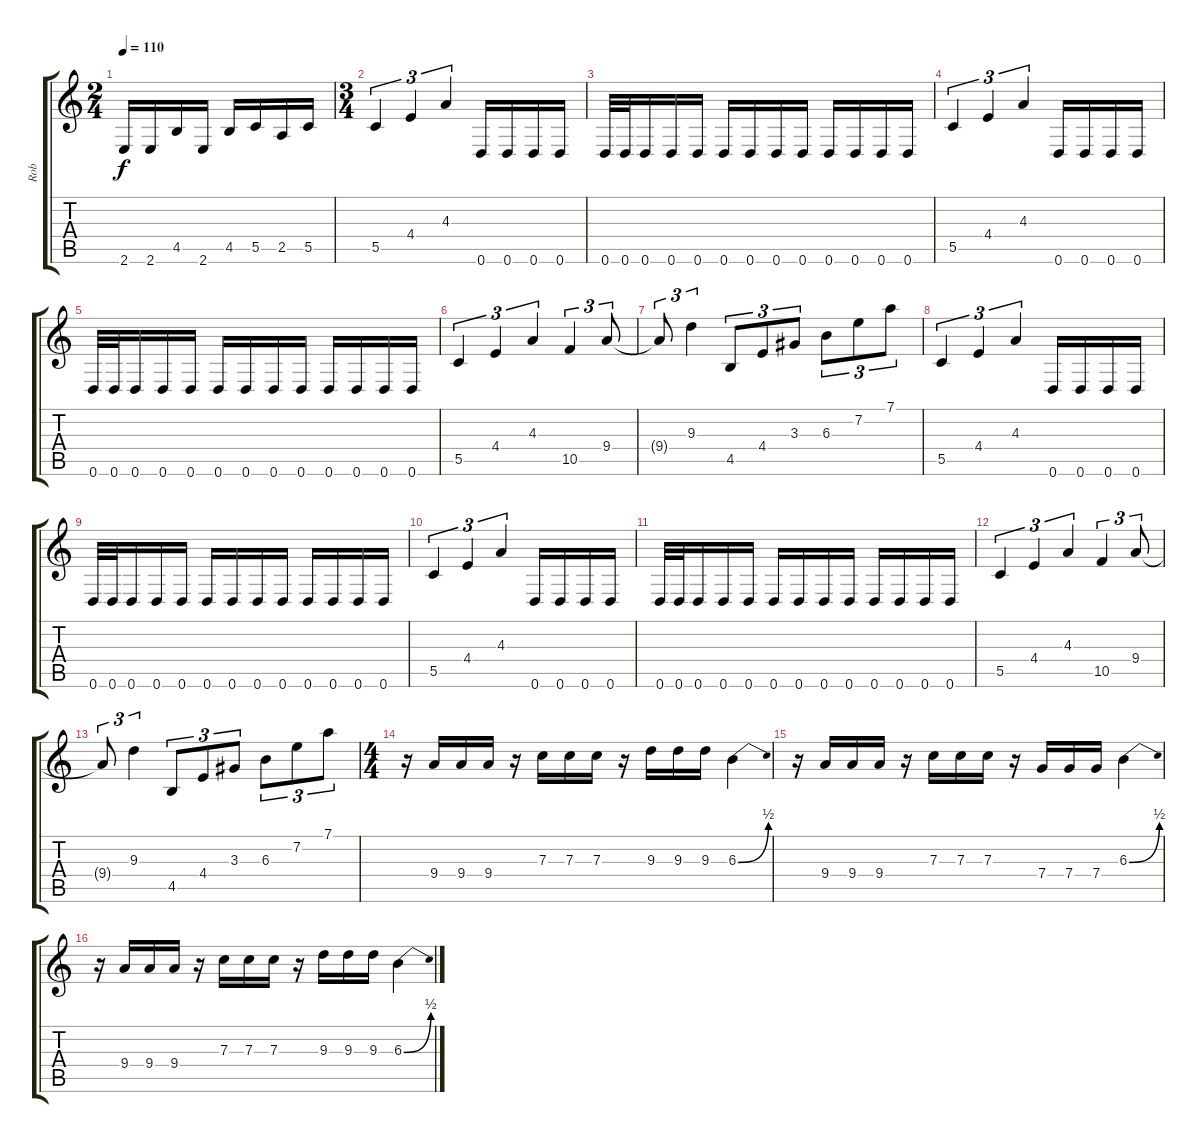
\track ("Rob" "Rob") {instrument overdrivenguitar}
\staff {score tabs}
\tuning (D4 A3 F3 C3 G2 D2) {hide}
\ts (2 4)
\tempo 110
\clef g2
\ks c
2.6.16{dy f} 2.6.16 4.5.16 2.6.16 4.5.16 5.5.16 2.5.16 5.5.16 |
\ts (3 4)
5.5.4{tu (3 2)} 4.4.4{tu (3 2)} 4.3.4{tu (3 2)} 0.6.16 0.6.16 0.6.16 0.6.16 |
0.6.32 0.6.32 0.6.16 0.6.16 0.6.16 0.6.16 0.6.16 0.6.16 0.6.16 0.6.16 0.6.16 0.6.16 0.6.16 |
5.5.4{tu (3 2)} 4.4.4{tu (3 2)} 4.3.4{tu (3 2)} 0.6.16 0.6.16 0.6.16 0.6.16 |
0.6.32 0.6.32 0.6.16 0.6.16 0.6.16 0.6.16 0.6.16 0.6.16 0.6.16 0.6.16 0.6.16 0.6.16 0.6.16 |
5.5.4{tu (3 2)} 4.4.4{tu (3 2)} 4.3.4{tu (3 2)} 10.5.4{tu (3 2)} 9.4.8{tu (3 2)} |
9.4{t}.8{tu (3 2)} 9.3.4{tu (3 2)} 4.5.8{tu (3 2)} 4.4.8{tu (3 2)} 3.3.8{tu (3 2)} 6.3.8{tu (3 2)} 7.2.8{tu (3 2)} 7.1.8{tu (3 2)} |
5.5.4{tu (3 2)} 4.4.4{tu (3 2)} 4.3.4{tu (3 2)} 0.6.16 0.6.16 0.6.16 0.6.16 |
0.6.32 0.6.32 0.6.16 0.6.16 0.6.16 0.6.16 0.6.16 0.6.16 0.6.16 0.6.16 0.6.16 0.6.16 0.6.16 |
5.5.4{tu (3 2)} 4.4.4{tu (3 2)} 4.3.4{tu (3 2)} 0.6.16 0.6.16 0.6.16 0.6.16 |
0.6.32 0.6.32 0.6.16 0.6.16 0.6.16 0.6.16 0.6.16 0.6.16 0.6.16 0.6.16 0.6.16 0.6.16 0.6.16 |
5.5.4{tu (3 2)} 4.4.4{tu (3 2)} 4.3.4{tu (3 2)} 10.5.4{tu (3 2)} 9.4.8{tu (3 2)} |
9.4{t}.8{tu (3 2)} 9.3.4{tu (3 2)} 4.5.8{tu (3 2)} 4.4.8{tu (3 2)} 3.3.8{tu (3 2)} 6.3.8{tu (3 2)} 7.2.8{tu (3 2)} 7.1.8{tu (3 2)} |
\ts (4 4)
r.16 9.4.16 9.4.16 9.4.16 r.16 7.3.16 7.3.16 7.3.16 r.16 9.3.16 9.3.16 9.3.16 6.3{be (bend 0 0 60 2)}.4 |
r.16 9.4.16 9.4.16 9.4.16 r.16 7.3.16 7.3.16 7.3.16 r.16 7.4.16 7.4.16 7.4.16 6.3{be (bend 0 0 60 2)}.4 |
r.16 9.4.16 9.4.16 9.4.16 r.16 7.3.16 7.3.16 7.3.16 r.16 9.3.16 9.3.16 9.3.16 6.3{be (bend 0 0 60 2)}.4
